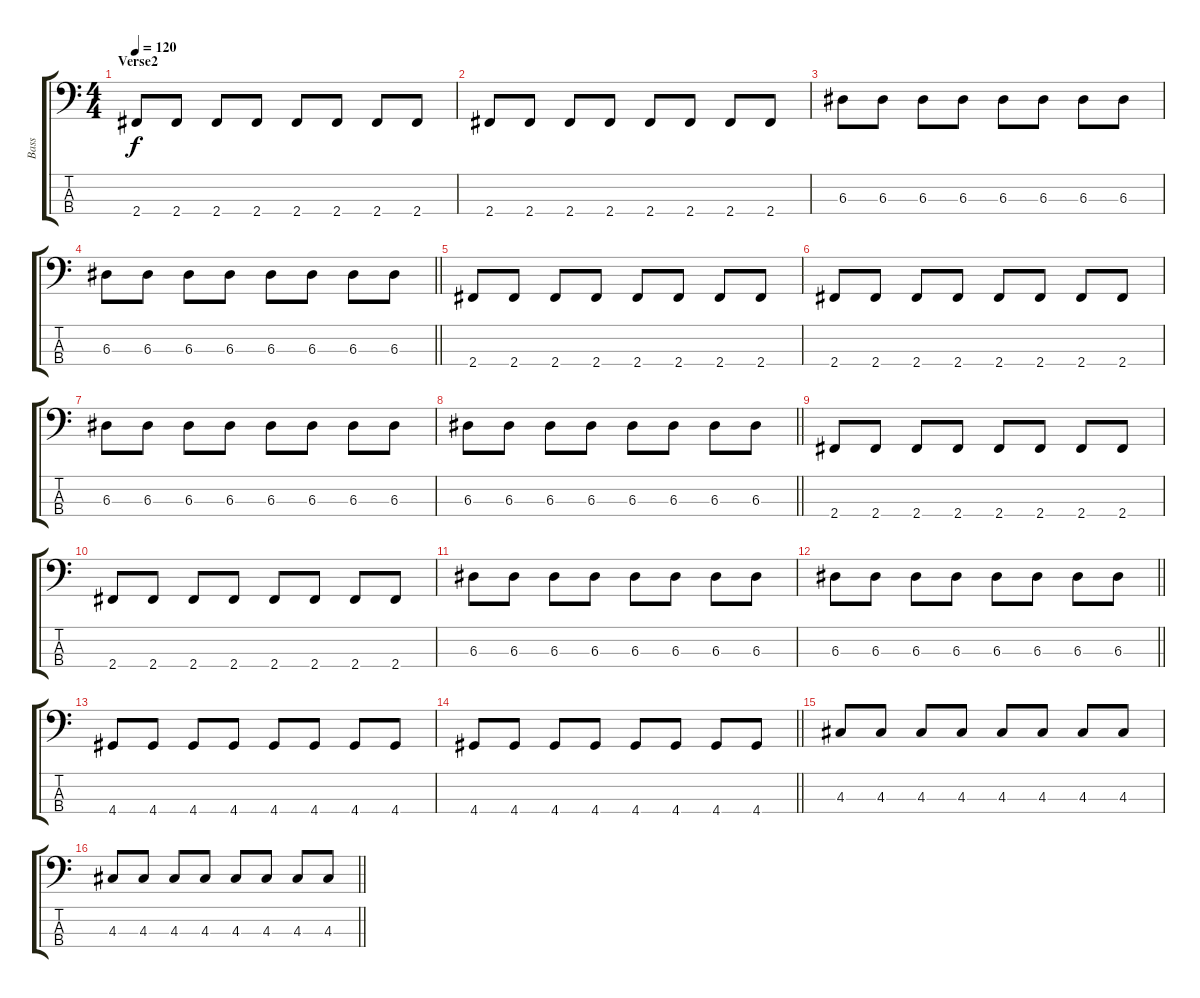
\track ("Bass" "Bass") {instrument electricbasspick}
\staff {score tabs}
\tuning (G2 D2 A1 E1) {hide}
\ts (4 4)
\section ("" "Verse2")
\tempo 120
\clef f4
\ks c
2.4.8{dy f} 2.4.8 2.4.8 2.4.8 2.4.8 2.4.8 2.4.8 2.4.8 |
2.4.8 2.4.8 2.4.8 2.4.8 2.4.8 2.4.8 2.4.8 2.4.8 |
6.3.8 6.3.8 6.3.8 6.3.8 6.3.8 6.3.8 6.3.8 6.3.8 |
\barLineRight lightlight
6.3.8 6.3.8 6.3.8 6.3.8 6.3.8 6.3.8 6.3.8 6.3.8 |
2.4.8 2.4.8 2.4.8 2.4.8 2.4.8 2.4.8 2.4.8 2.4.8 |
2.4.8 2.4.8 2.4.8 2.4.8 2.4.8 2.4.8 2.4.8 2.4.8 |
6.3.8 6.3.8 6.3.8 6.3.8 6.3.8 6.3.8 6.3.8 6.3.8 |
\barLineRight lightlight
6.3.8 6.3.8 6.3.8 6.3.8 6.3.8 6.3.8 6.3.8 6.3.8 |
2.4.8 2.4.8 2.4.8 2.4.8 2.4.8 2.4.8 2.4.8 2.4.8 |
2.4.8 2.4.8 2.4.8 2.4.8 2.4.8 2.4.8 2.4.8 2.4.8 |
6.3.8 6.3.8 6.3.8 6.3.8 6.3.8 6.3.8 6.3.8 6.3.8 |
\barLineRight lightlight
6.3.8 6.3.8 6.3.8 6.3.8 6.3.8 6.3.8 6.3.8 6.3.8 |
4.4.8 4.4.8 4.4.8 4.4.8 4.4.8 4.4.8 4.4.8 4.4.8 |
\barLineRight lightlight
4.4.8 4.4.8 4.4.8 4.4.8 4.4.8 4.4.8 4.4.8 4.4.8 |
4.3.8 4.3.8 4.3.8 4.3.8 4.3.8 4.3.8 4.3.8 4.3.8 |
\barLineRight lightlight
4.3.8 4.3.8 4.3.8 4.3.8 4.3.8 4.3.8 4.3.8 4.3.8
